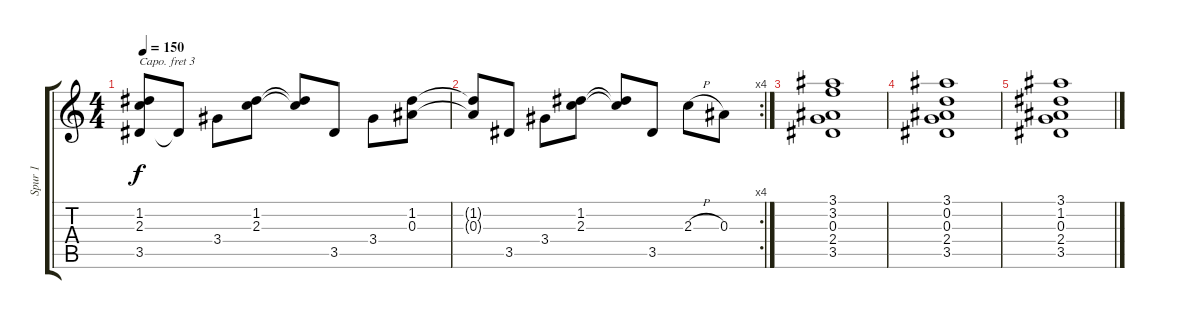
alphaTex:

\track ("Spur 1" "Spur 1") {instrument acousticguitarsteel}
\staff {score tabs}
\capo 3
\tuning (E4 B3 G3 D3 A2 E2) {hide}
\ts (4 4)
\tempo 150
\clef g2
\ks c
(1.2{t} 2.3{t} 3.5).8{dy f} 3.5{t}.8 3.4.8 (1.2 2.3).8 (1.2{t} 2.3{t}).8 3.5.8 3.4.8 (1.2 0.3).8 |
\rc 4
(1.2{t} 0.3{t}).8 3.5.8 3.4.8 (1.2 2.3).8 (1.2{t} 2.3{t}).8 3.5.8 2.3{h}.8 0.3.8 |
(3.1 3.2 0.3 2.4 3.5).1 |
(3.1 0.2 0.3 2.4 3.5).1 |
(3.1 1.2 0.3 2.4 3.5).1
